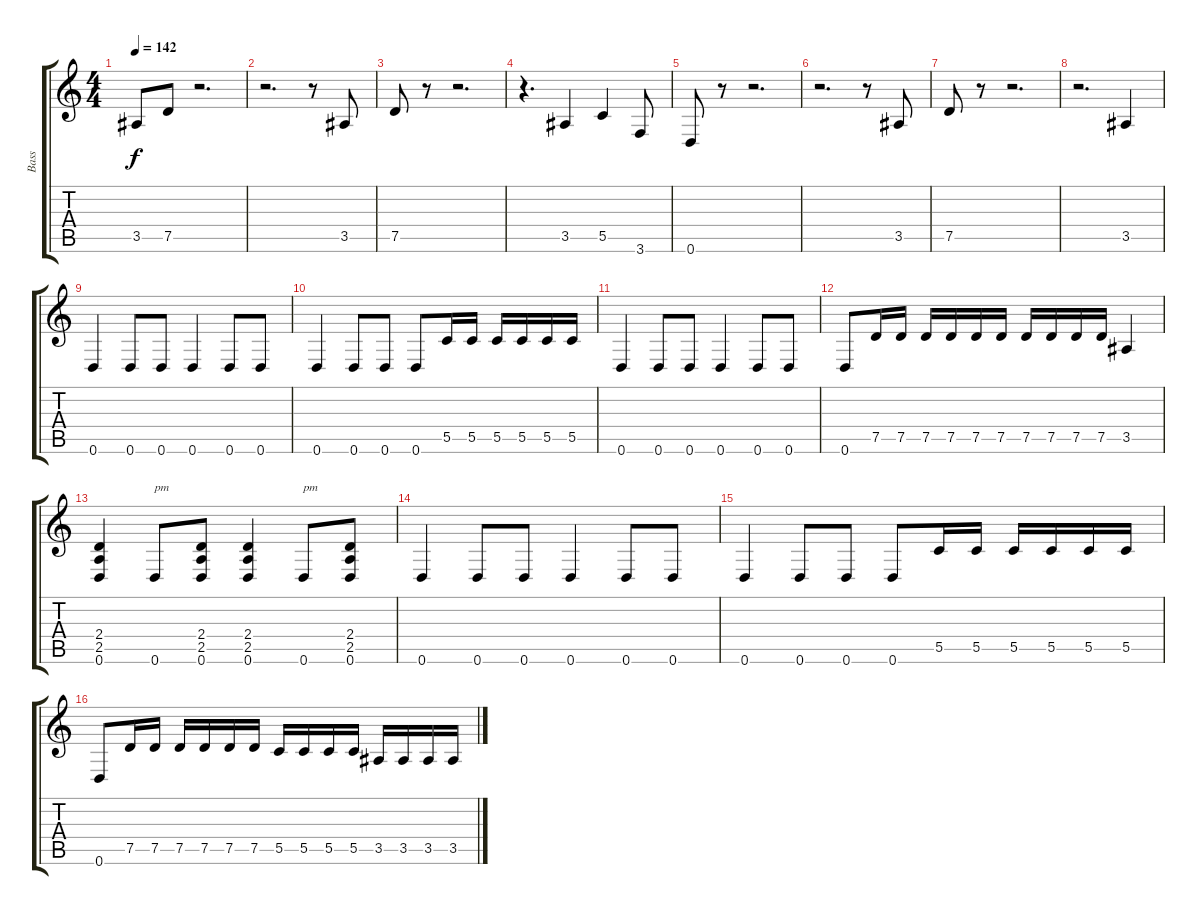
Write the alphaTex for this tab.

\track ("Bass" "Bass") {instrument electricbassfinger}
\staff {score tabs}
\tuning (D4 A3 F3 C3 G2 D2) {hide}
\ts (4 4)
\tempo 142
\clef g2
\ks c
3.5.8{dy f instrument electricbassfinger} 7.5.8 r.2{d} |
r.2{d} r.8 3.5.8 |
7.5.8 r.8 r.2{d} |
r.4{d} 3.5.4 5.5.4 3.6.8 |
0.6.8 r.8 r.2{d} |
r.2{d} r.8 3.5.8 |
7.5.8 r.8 r.2{d} |
r.2{d} 3.5.4 |
0.6.4 0.6.8 0.6.8 0.6.4 0.6.8 0.6.8 |
0.6.4 0.6.8 0.6.8 0.6.8 5.5.16 5.5.16 5.5.16 5.5.16 5.5.16 5.5.16 |
0.6.4 0.6.8 0.6.8 0.6.4 0.6.8 0.6.8 |
0.6.8 7.5.16 7.5.16 7.5.16 7.5.16 7.5.16 7.5.16 7.5.16 7.5.16 7.5.16 7.5.16 3.5.4 |
(2.4 2.5 0.6).4 0.6.8{txt "pm"} (2.4 2.5 0.6).8 (2.4 2.5 0.6).4 0.6.8{txt "pm"} (2.4 2.5 0.6).8 |
0.6.4 0.6.8 0.6.8 0.6.4 0.6.8 0.6.8 |
0.6.4 0.6.8 0.6.8 0.6.8 5.5.16 5.5.16 5.5.16 5.5.16 5.5.16 5.5.16 |
0.6.8 7.5.16 7.5.16 7.5.16 7.5.16 7.5.16 7.5.16 5.5.16 5.5.16 5.5.16 5.5.16 3.5.16 3.5.16 3.5.16 3.5.16
